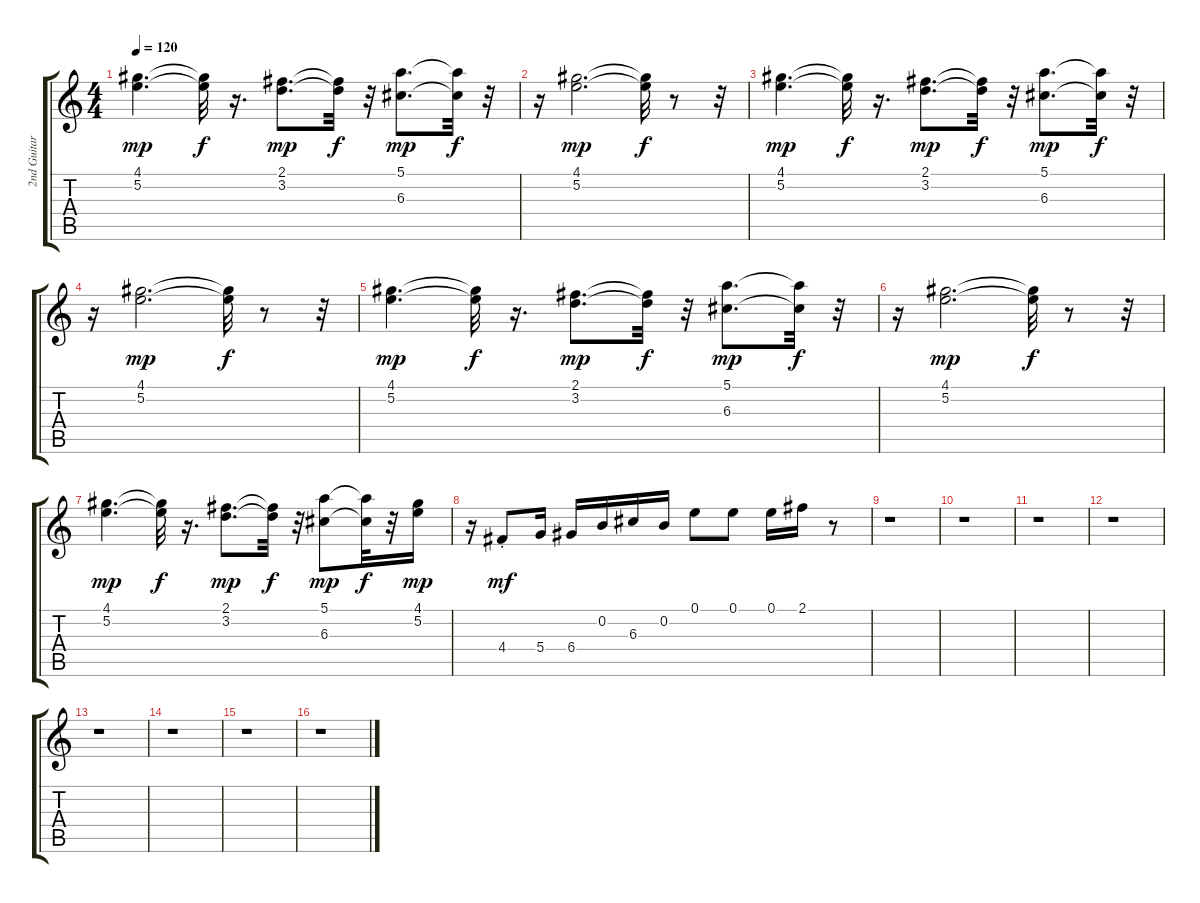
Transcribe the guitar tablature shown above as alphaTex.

\track ("2nd Guitar" "2nd Guitar") {instrument overdrivenguitar}
\staff {score tabs}
\tuning (E4 B3 G3 D3 A2 E2) {hide}
\ts (4 4)
\tempo 120
\clef g2
\ks c
(4.1 5.2).4{d dy mp} (4.1{t} 5.2{t}).32{dy f} r.16{d} (2.1 3.2).8{d dy mp} (2.1{t} 3.2{t}).32{dy f} r.32 (5.1 6.3).8{d dy mp} (5.1{t} 6.3{t}).32{dy f} r.32 |
r.16 (4.1 5.2).2{d dy mp} (4.1{t} 5.2{t}).32{dy f} r.8 r.32 |
(4.1 5.2).4{d dy mp} (4.1{t} 5.2{t}).32{dy f} r.16{d} (2.1 3.2).8{d dy mp} (2.1{t} 3.2{t}).32{dy f} r.32 (5.1 6.3).8{d dy mp} (5.1{t} 6.3{t}).32{dy f} r.32 |
r.16 (4.1 5.2).2{d dy mp} (4.1{t} 5.2{t}).32{dy f} r.8 r.32 |
(4.1 5.2).4{d dy mp} (4.1{t} 5.2{t}).32{dy f} r.16{d} (2.1 3.2).8{d dy mp} (2.1{t} 3.2{t}).32{dy f} r.32 (5.1 6.3).8{d dy mp} (5.1{t} 6.3{t}).32{dy f} r.32 |
r.16 (4.1 5.2).2{d dy mp} (4.1{t} 5.2{t}).32{dy f} r.8 r.32 |
(4.1 5.2).4{d dy mp} (4.1{t} 5.2{t}).32{dy f} r.16{d} (2.1 3.2).8{d dy mp} (2.1{t} 3.2{t}).32{dy f} r.32 (5.1 6.3).8{dy mp} (5.1{t} 6.3{t}).32{dy f} r.32 (4.1 5.2).16{dy mp} |
r.16 4.4{st}.8{dy mf} 5.4.16 6.4.16 0.2.16 6.3.16 0.2.16 0.1.8 0.1.8 0.1.16 2.1.16 r.8 |
r.1 |
r.1 |
r.1 |
r.1 |
r.1 |
r.1 |
r.1 |
r.1
